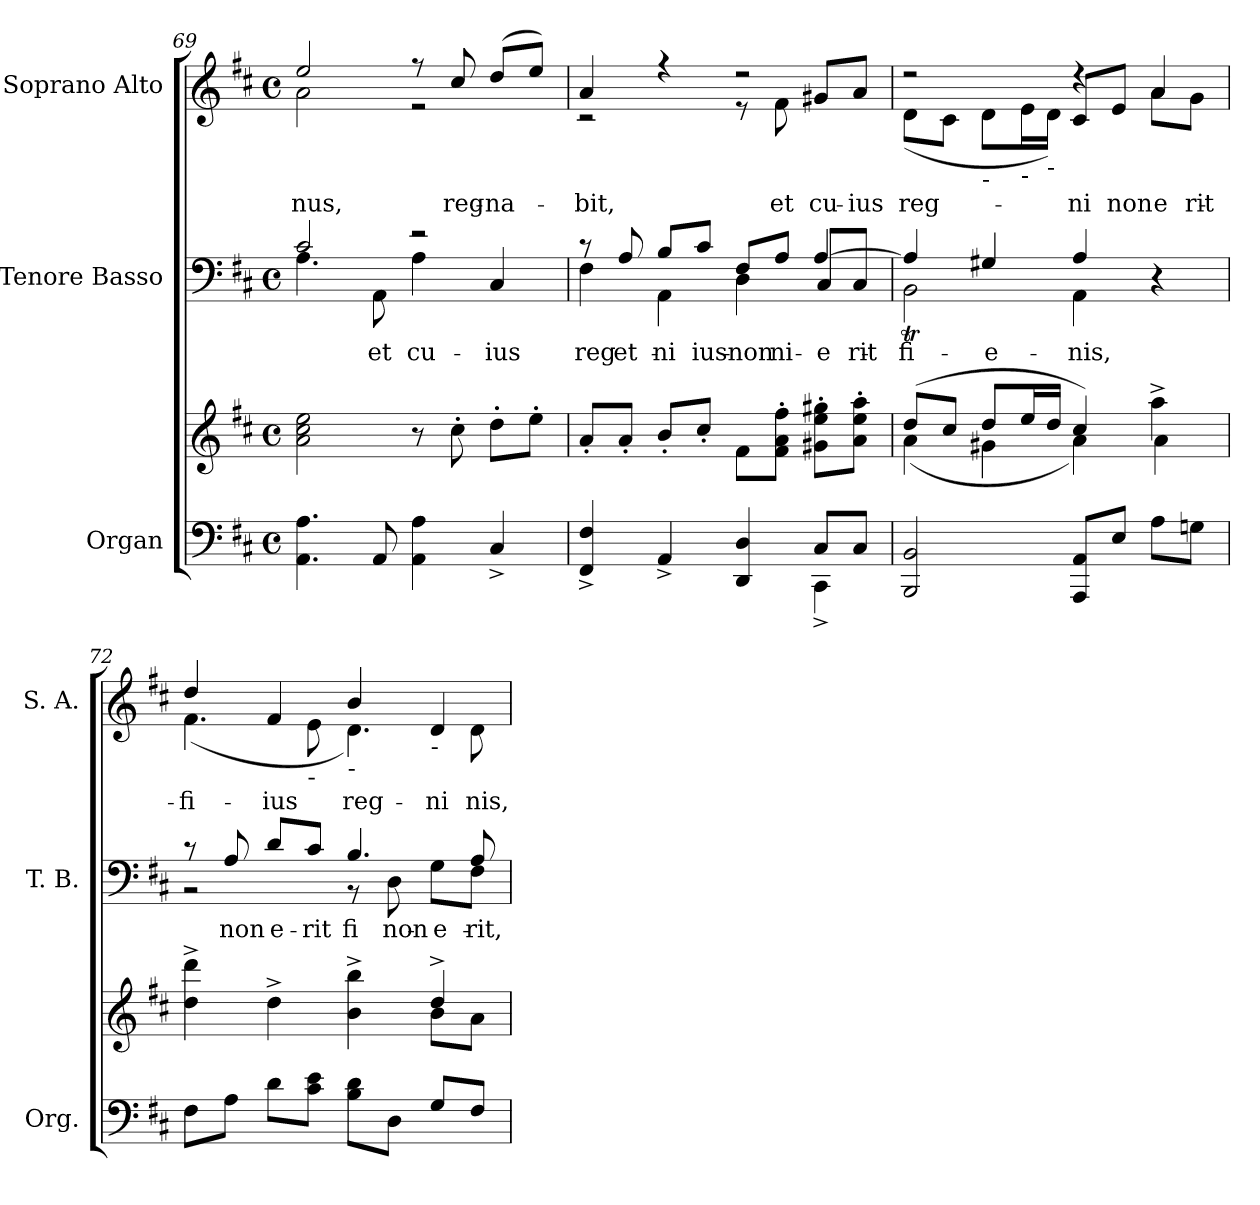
**kern	**kern	**kern	**text	**kern	**text
*part3	*part3	*part2	*part2	*part1	*part1
*staff4	*staff3	*staff2	*staff2	*staff1	*staff1
*I"Organ	*	*I"Tenore Basso	*	*I"Soprano Alto	*
*I'Org.	*	*I'T. B.	*	*I'S. A.	*
*clefF4	*clefG2	*clefF4	*	*clefG2	*
*k[f#c#]	*k[f#c#]	*k[f#c#]	*	*k[f#c#]	*
*D:	*D:	*D:	*	*D:	*
*M4/4	*M4/4	*M4/4	*	*M4/4	*
*met(c)	*met(c)	*met(c)	*	*met(c)	*
=69	=69	=69	=69	=69	=69
*	*	*^	*	*	*
!	!	!	!	!	!	!LO:LY:a:color=#000000
*	*	*	*	*	*^	*
!	!	!	!	!	!	!	!LO:LY:b:color=#000000
4.AAi\ 4.Ai	2ai\ 2cc#i 2eei	2c#i/	4.Ai\	.	2eei/	2ai\	-nus,
!	!	!	!	!LO:LY:b:color=#000000	!	!	!
8AAi/	.	.	8AAi\	et	.	.	.
!	!	!	!	!LO:LY:b:color=#000000	!	!	!
4AAi\ 4Ai	8r	2r	4Ai\	cu-	8r	2r	.
!	!	!	!	!	!	!	!LO:LY:a:color=#000000
.	8cc#'i\	.	.	.	8cc#i/	.	reg-
!	!	!	!	!LO:LY:b:color=#000000	!	!	!
!	!	!	!	!	!	!	!LO:LY:a:color=#000000
4C#^i/	8dd'i\L	.	4C#i/	-ius	(8ddi/L	.	-na-
.	8ee'i\J	.	.	.	8eei/J)	.	.
=70	=70	=70	=70	=70	=70	=70	=70
*^	*	*	*	*	*	*	*
!	!	!	!	!	!LO:LY:b:color=#000000	!	!	!
!	!	!	!	!	!	!	!	!LO:LY:a:color=#000000
4FF#i/^ 4F#i^	2ryy	8a'i/L	8r	4F#i\	reg-	4ai/	2r	-bit,
!	!	!	!	!	!LO:LY:a:color=#000000	!	!	!
.	.	8a'i/J	8Ai/	.	-et	.	.	.
!	!	!	!	!	!LO:LY:a:color=#000000	!	!	!
!	!	!	!	!	!LO:LY:b:color=#000000	!	!	!
4AA^i/	.	8b'i/L	8Bi/L	4AAi\	-ni	4r	.	.
!	!	!	!	!	!LO:LY:a:color=#000000	!	!	!
.	.	8cc#'i/J	8c#i/J	.	-ius	.	.	.
!	!	!	!	!	!LO:LY:a:color=#000000	!	!	!
!	!	!	!	!	!LO:LY:b:color=#000000	!	!	!
4DDi/ 4Di	4ryy	8f#i\L	8F#i/L	4Di\	non	2r	8r	.
!	!	!	!	!	!LO:LY:a:color=#000000	!	!	!
!	!	!	!	!	!	!	!	!LO:LY:b:color=#000000
.	.	8f#i'\ 8ai'\ 8ff#i'\J	8Ai/J	.	-ni	.	8f#i\	et
!	!	!	!	!	!LO:LY:a:color=#000000	!	!	!
!	!	!	!	!	!LO:LY:b:color=#000000	!	!	!
!	!	!	!	!	!	!	!	!LO:LY:b:color=#000000
8C#i/L	4CC#^i\	8g#Xi'\ 8eei'\ 8gg#Xi'\L	[>4Ai/	8C#i/L	e-	.	8g#Xi/L	cu-
!	!	!	!	!	!LO:LY:b:color=#000000	!	!	!
!	!	!	!	!	!	!	!	!LO:LY:b:color=#000000
8C#i/J	.	8ai'\ 8eei'\ 8aai'\J	.	8C#i/J	-rit	.	8ai/J	-ius
*v	*v	*	*	*	*	*	*	*
=71	=71	=71	=71	=71	=71	=71	=71
*	*^	*	*	*	*	*	*
!	!	!	!	!	!LO:LY:b:color=#000000	!	!	!
!	!	!	!	!	!	!	!	!LO:LY:b:color=#000000
2BBBi/ 2BBi	(8ddi/L	(4ai\	4Ai/]	2BBTi\	fi-	2r	(8di\L	reg-
.	8cc#i/J	.	.	.	.	.	8c#i\J	.
!	!	!	!	!	!	!	!LO:TX:b:t=-	!
!	!	!	!	!	!LO:LY:a:color=#000000	!	!	!
.	8ddi/L	4g#Xi\	4G#Xi/	.	e-	.	8di\L	.
!	!	!	!	!	!	!	!LO:TX:b:t=-	!
.	16eei/L	.	.	.	.	.	16ei\L	.
!	!	!	!	!	!	!	!LO:TX:b:t=-	!
.	16ddi/JJ	.	.	.	.	.	16di\JJ)	.
!	!	!	!	!	!LO:LY:a:color=#000000	!	!	!
!	!	!	!	!	!LO:LY:b:color=#000000	!	!	!
!	!	!	!	!	!	!	!	!LO:LY:b:color=#000000
8AAAi/ 8AAi/L	4cc#i/)	4ai\)	4Ai/	4AAi\	-nis,	4r	8c#i/L	-ni
!	!	!	!	!	!	!	!	!LO:LY:b:color=#000000
8Ei/J	.	.	.	.	.	.	8ei/J	non
!	!	!	!	!	!	!	!	!LO:LY:a:color=#000000
!	!	!	!	!	!	!	!	!LO:LY:b:color=#000000
8Ai\L	4aa^i\	4ai\	4r	4ryy	.	4ai/	8ai\L	e-
!	!	!	!	!	!	!	!	!LO:LY:b:color=#000000
8Gni\J	.	.	.	.	.	.	8gi\J	-rit
!!LO:LB:g=z	!!
=72	=72	=72	=72	=72	=72	=72	=72	=72
!	!	!	!	!	!	!	!	!LO:LY:a:color=#000000
!	!	!	!	!	!	!	!	!LO:LY:b:color=#000000
8F#i\L	2.ryy	4ddi\^ 4dddi^	8r	2r	.	4ddi/	(4.f#i\	fi-
!	!	!	!	!	!LO:LY:a:color=#000000	!	!	!
8Ai\J	.	.	8Ai/	.	non	.	.	.
!	!	!	!	!	!LO:LY:a:color=#000000	!	!	!
!	!	!	!	!	!	!	!	!LO:LY:a:color=#000000
8di\L	.	4dd^i\	8di/L	.	e-	4f#i/	.	-ius
!	!	!	!	!	!	!	!LO:TX:b:t=-	!
!	!	!	!	!	!LO:LY:a:color=#000000	!	!	!
8c#i\ 8ei\J	.	.	8c#i/J	.	-rit	.	8ei\	.
!	!	!	!	!	!LO:LY:a:color=#000000	!	!	!
!	!	!	!	!	!	!LO:TX:b:t=-	!	!
!	!	!	!	!	!	!	!	!LO:LY:a:color=#000000
8Bi\ 8di\L	.	4bi\^ 4bbi^	4.Bi/	8r	fi-	4bi/	4.di\)	reg-
!	!	!	!	!	!LO:LY:b:color=#000000	!	!	!
8Di\J	.	.	.	8Di\	non	.	.	.
!	!	!	!	!	!LO:LY:b:color=#000000	!	!	!
!	!	!	!	!	!	!LO:TX:b:t=-	!	!
!	!	!	!	!	!	!	!	!LO:LY:a:color=#000000
8Gi/L	4dd^i/	8bi\L	.	8Gi\L	e-	4di/	.	-ni
!	!	!	!	!	!LO:LY:a:color=#000000	!	!	!
!	!	!	!	!	!LO:LY:b:color=#000000	!	!	!
!	!	!	!	!	!	!	!	!LO:LY:b:color=#000000
8F#i/J	.	8ai\J	8Ai/	8F#i\J	-rit,	.	8di\	-nis,
*	*v	*v	*	*	*	*v	*v	*
*	*	*v	*v	*	*	*
=	=	=	=	=	=
*-	*-	*-	*-	*-	*-
